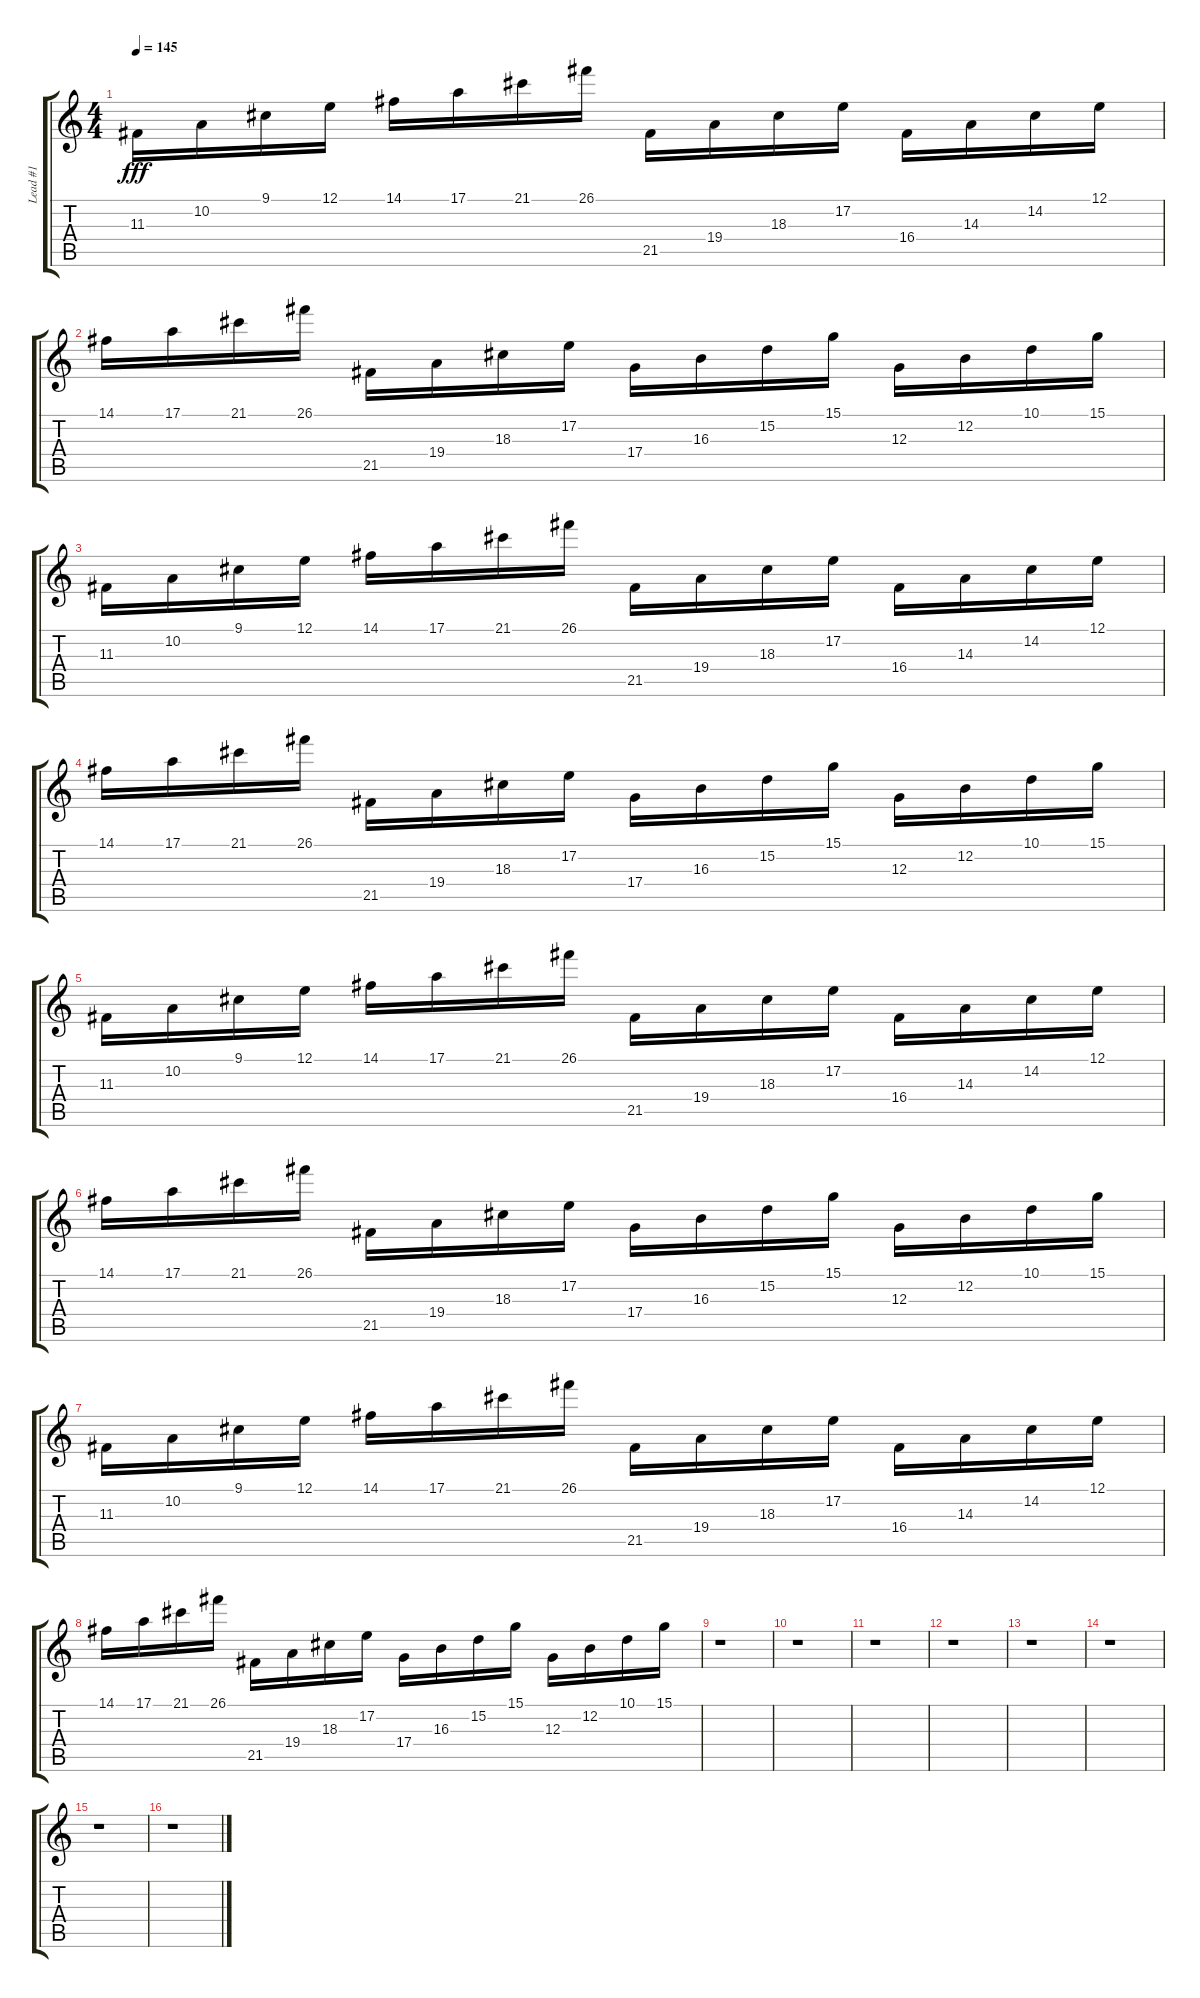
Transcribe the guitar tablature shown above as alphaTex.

\track ("Lead #1" "Lead #1") {instrument lead1square}
\staff {score tabs}
\tuning (E4 B3 G3 D3 A2 D2) {hide}
\ts (4 4)
\tempo 145
\clef g2
\ks c
11.3.16{dy fff} 10.2.16 9.1.16 12.1.16 14.1.16 17.1.16 21.1.16 26.1.16 21.5.16 19.4.16 18.3.16 17.2.16 16.4.16 14.3.16 14.2.16 12.1.16 |
14.1.16 17.1.16 21.1.16 26.1.16 21.5.16 19.4.16 18.3.16 17.2.16 17.4.16 16.3.16 15.2.16 15.1.16 12.3.16 12.2.16 10.1.16 15.1.16 |
11.3.16 10.2.16 9.1.16 12.1.16 14.1.16 17.1.16 21.1.16 26.1.16 21.5.16 19.4.16 18.3.16 17.2.16 16.4.16 14.3.16 14.2.16 12.1.16 |
14.1.16 17.1.16 21.1.16 26.1.16 21.5.16 19.4.16 18.3.16 17.2.16 17.4.16 16.3.16 15.2.16 15.1.16 12.3.16 12.2.16 10.1.16 15.1.16 |
11.3.16 10.2.16 9.1.16 12.1.16 14.1.16 17.1.16 21.1.16 26.1.16 21.5.16 19.4.16 18.3.16 17.2.16 16.4.16 14.3.16 14.2.16 12.1.16 |
14.1.16 17.1.16 21.1.16 26.1.16 21.5.16 19.4.16 18.3.16 17.2.16 17.4.16 16.3.16 15.2.16 15.1.16 12.3.16 12.2.16 10.1.16 15.1.16 |
11.3.16 10.2.16 9.1.16 12.1.16 14.1.16 17.1.16 21.1.16 26.1.16 21.5.16 19.4.16 18.3.16 17.2.16 16.4.16 14.3.16 14.2.16 12.1.16 |
14.1.16 17.1.16 21.1.16 26.1.16 21.5.16 19.4.16 18.3.16 17.2.16 17.4.16 16.3.16 15.2.16 15.1.16 12.3.16 12.2.16 10.1.16 15.1.16 |
r.1 |
r.1 |
r.1 |
r.1 |
r.1 |
r.1 |
r.1 |
r.1
